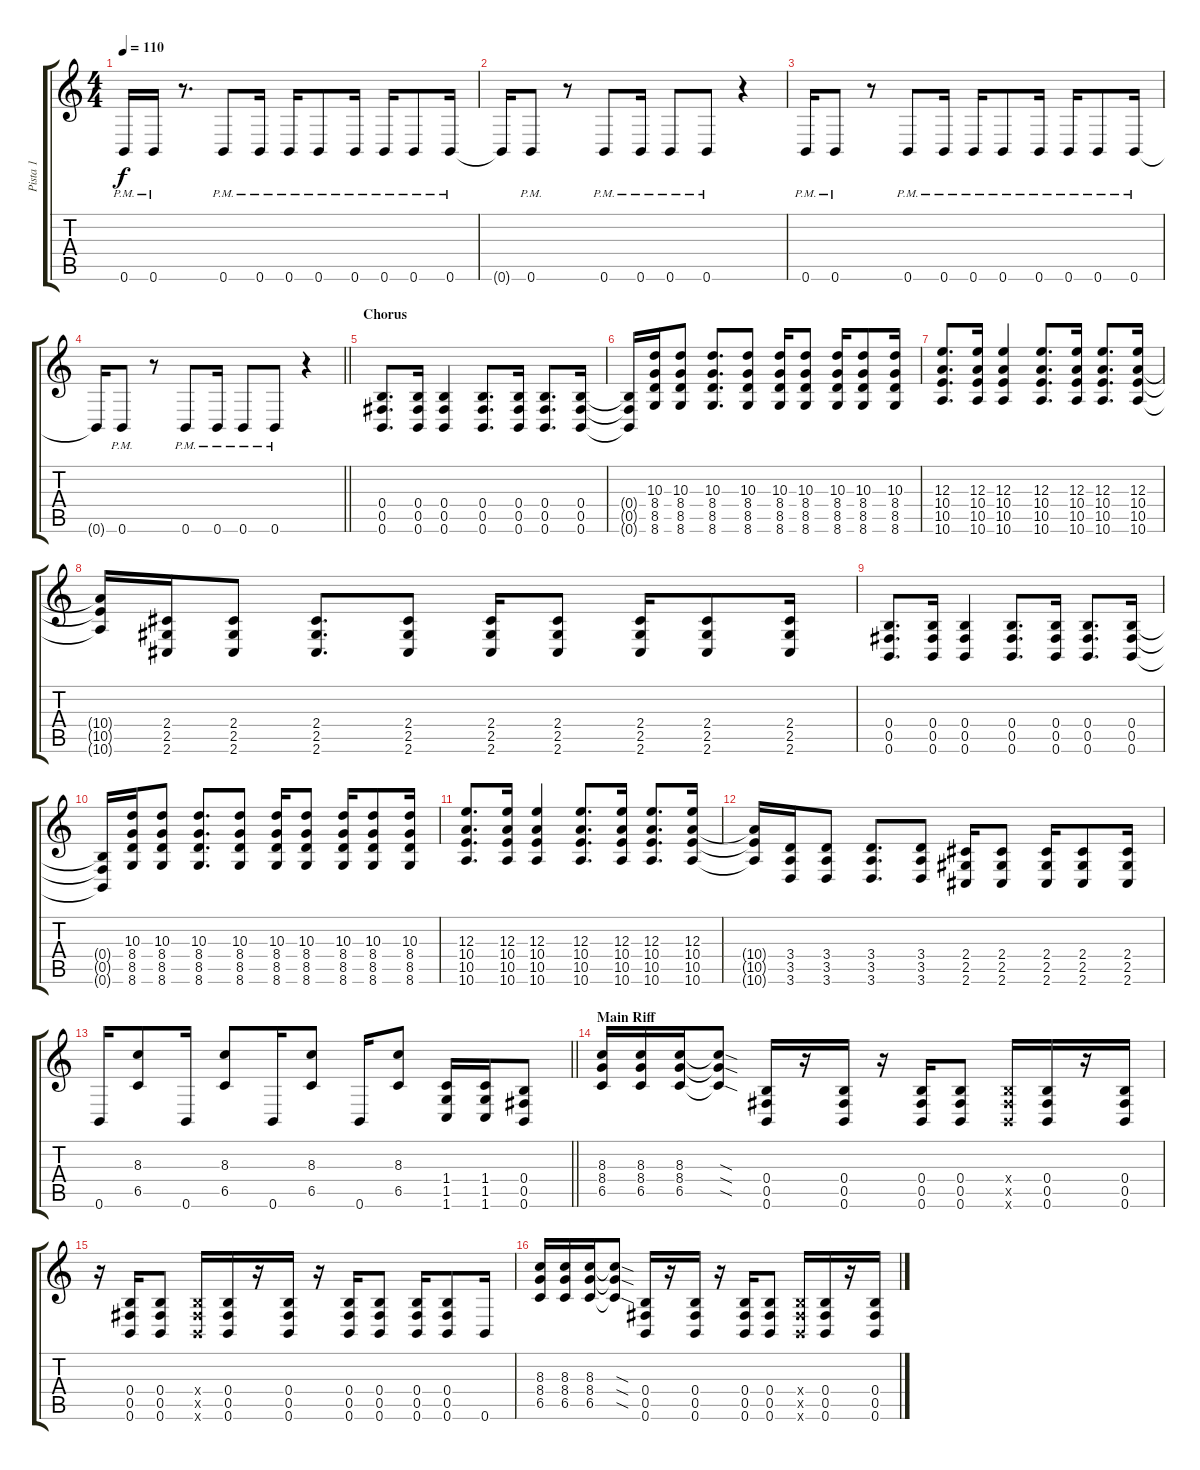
\track ("Pista 1" "Pista 1") {instrument distortionguitar}
\staff {score tabs}
\tuning (Db4 Ab3 E3 B2 Gb2 B1) {hide}
\ts (4 4)
\tempo 110
\clef g2
\ks c
0.6{pm}.16{dy f} 0.6{pm}.16 r.8{d} 0.6{pm}.8 0.6{pm}.16 0.6{pm}.16 0.6{pm}.8 0.6{pm}.16 0.6{pm}.16 0.6{pm}.8 0.6{pm}.16 |
0.6{t}.16 0.6{pm}.8 r.8 0.6{pm}.8 0.6{pm}.16 0.6{pm}.8 0.6{pm}.8 r.4 |
0.6{pm}.16 0.6{pm}.8 r.8 0.6{pm}.8 0.6{pm}.16 0.6{pm}.16 0.6{pm}.8 0.6{pm}.16 0.6{pm}.16 0.6{pm}.8 0.6{pm}.16 |
\barLineRight lightlight
0.6{t}.16 0.6{pm}.8 r.8 0.6{pm}.8 0.6{pm}.16 0.6{pm}.8 0.6{pm}.8 r.4 |
\section ("" "Chorus")
(0.4 0.5 0.6).8{d} (0.4 0.5 0.6).16 (0.4 0.5 0.6).4 (0.4 0.5 0.6).8{d} (0.4 0.5 0.6).16 (0.4 0.5 0.6).8{d} (0.4 0.5 0.6).16 |
(0.4{t} 0.5{t} 0.6{t}).16 (10.3 8.4 8.5 8.6).16 (10.3 8.4 8.5 8.6).8 (10.3 8.4 8.5 8.6).8{d} (10.3 8.4 8.5 8.6).8 (10.3 8.4 8.5 8.6).16 (10.3 8.4 8.5 8.6).8 (10.3 8.4 8.5 8.6).16 (10.3 8.4 8.5 8.6).8 (10.3 8.4 8.5 8.6).16 |
(12.3 10.4 10.5 10.6).8{d} (12.3 10.4 10.5 10.6).16 (12.3 10.4 10.5 10.6).4 (12.3 10.4 10.5 10.6).8{d} (12.3 10.4 10.5 10.6).16 (12.3 10.4 10.5 10.6).8{d} (12.3 10.4 10.5 10.6).16 |
(10.4{t} 10.5{t} 10.6{t}).16 (2.4 2.5 2.6).16 (2.4 2.5 2.6).8 (2.4 2.5 2.6).8{d} (2.4 2.5 2.6).8 (2.4 2.5 2.6).16 (2.4 2.5 2.6).8 (2.4 2.5 2.6).16 (2.4 2.5 2.6).8 (2.4 2.5 2.6).16 |
(0.4 0.5 0.6).8{d} (0.4 0.5 0.6).16 (0.4 0.5 0.6).4 (0.4 0.5 0.6).8{d} (0.4 0.5 0.6).16 (0.4 0.5 0.6).8{d} (0.4 0.5 0.6).16 |
(0.4{t} 0.5{t} 0.6{t}).16 (10.3 8.4 8.5 8.6).16 (10.3 8.4 8.5 8.6).8 (10.3 8.4 8.5 8.6).8{d} (10.3 8.4 8.5 8.6).8 (10.3 8.4 8.5 8.6).16 (10.3 8.4 8.5 8.6).8 (10.3 8.4 8.5 8.6).16 (10.3 8.4 8.5 8.6).8 (10.3 8.4 8.5 8.6).16 |
(12.3 10.4 10.5 10.6).8{d} (12.3 10.4 10.5 10.6).16 (12.3 10.4 10.5 10.6).4 (12.3 10.4 10.5 10.6).8{d} (12.3 10.4 10.5 10.6).16 (12.3 10.4 10.5 10.6).8{d} (12.3 10.4 10.5 10.6).16 |
(10.4{t} 10.5{t} 10.6{t}).16 (3.4 3.5 3.6).16 (3.4 3.5 3.6).8 (3.4 3.5 3.6).8{d} (3.4 3.5 3.6).8 (2.4 2.5 2.6).16 (2.4 2.5 2.6).8 (2.4 2.5 2.6).16 (2.4 2.5 2.6).8 (2.4 2.5 2.6).16 |
\barLineRight lightlight
0.6.16 (8.3 6.5).8 0.6.16 (8.3 6.5).8 0.6.16 (8.3 6.5).8 0.6.16 (8.3 6.5).8 (1.4 1.5 1.6).16 (1.4 1.5 1.6).16 (0.4 0.5 0.6).8 |
\section ("" "Main Riff")
(8.3 8.4 6.5).16 (8.3 8.4 6.5).16 (8.3 8.4 6.5).16 (8.3{sod t} 8.4{sod t} 6.5{sod t}).8 (0.4 0.5 0.6).16 r.16 (0.4 0.5 0.6).16 r.16 (0.4 0.5 0.6).16 (0.4 0.5 0.6).8 (0.4{x} 0.5{x} 0.6{x}).16 (0.4 0.5 0.6).16 r.16 (0.4 0.5 0.6).16 |
r.16 (0.4 0.5 0.6).16 (0.4 0.5 0.6).8 (0.4{x} 0.5{x} 0.6{x}).16 (0.4 0.5 0.6).16 r.16 (0.4 0.5 0.6).16 r.16 (0.4 0.5 0.6).16 (0.4 0.5 0.6).8 (0.4 0.5 0.6).16 (0.4 0.5 0.6).8 0.6.16 |
(8.3 8.4 6.5).16 (8.3 8.4 6.5).16 (8.3 8.4 6.5).16 (8.3{sod t} 8.4{sod t} 6.5{sod t}).8 (0.4 0.5 0.6).16 r.16 (0.4 0.5 0.6).16 r.16 (0.4 0.5 0.6).16 (0.4 0.5 0.6).8 (0.4{x} 0.5{x} 0.6{x}).16 (0.4 0.5 0.6).16 r.16 (0.4 0.5 0.6).16
